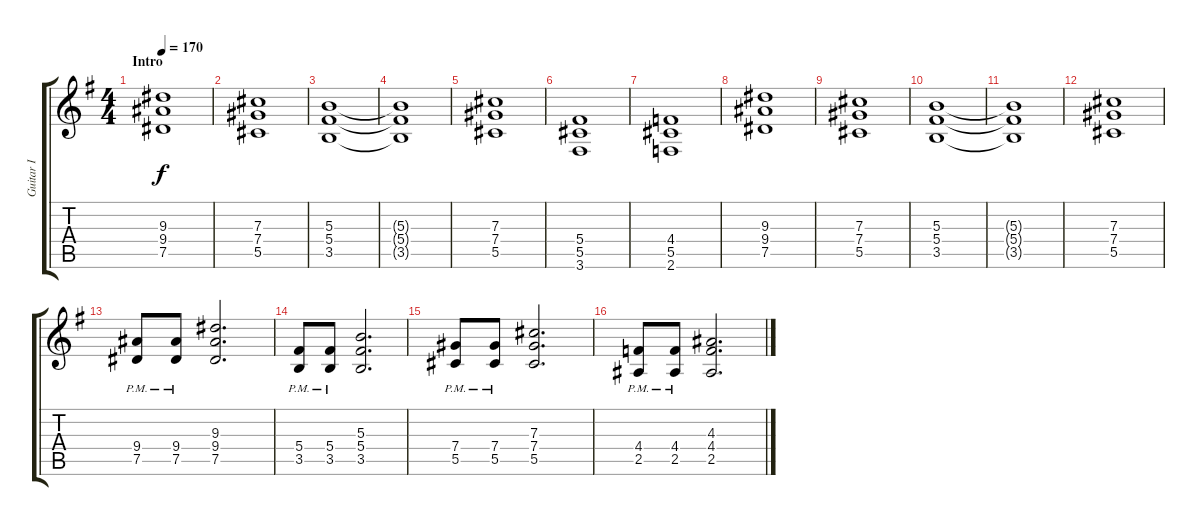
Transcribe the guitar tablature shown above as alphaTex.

\track ("Guitar I" "Guitar I") {instrument distortionguitar}
\staff {score tabs}
\tuning (Eb4 Bb3 Gb3 Db3 Ab2 Eb2) {hide}
\ts (4 4)
\section ("" "Intro")
\tempo 170
\clef g2
\ks g
(9.3 9.4 7.5).1{dy f instrument distortionguitar} |
(7.3 7.4 5.5).1 |
(5.3 5.4 3.5).1 |
(5.3{t} 5.4{t} 3.5{t}).1 |
(7.3 7.4 5.5).1 |
(5.4 5.5 3.6).1 |
(4.4 5.5 2.6).1 |
(9.3 9.4 7.5).1 |
(7.3 7.4 5.5).1 |
(5.3 5.4 3.5).1 |
(5.3{t} 5.4{t} 3.5{t}).1 |
(7.3 7.4 5.5).1 |
(9.4{pm} 7.5{pm}).8 (9.4{pm} 7.5{pm}).8 (9.3 9.4 7.5).2{d} |
(5.4{pm} 3.5{pm}).8 (5.4{pm} 3.5{pm}).8 (5.3 5.4 3.5).2{d} |
(7.4{pm} 5.5{pm}).8 (7.4{pm} 5.5{pm}).8 (7.3 7.4 5.5).2{d} |
(4.4{pm} 2.5{pm}).8 (4.4{pm} 2.5{pm}).8 (4.3 4.4 2.5).2{d}
